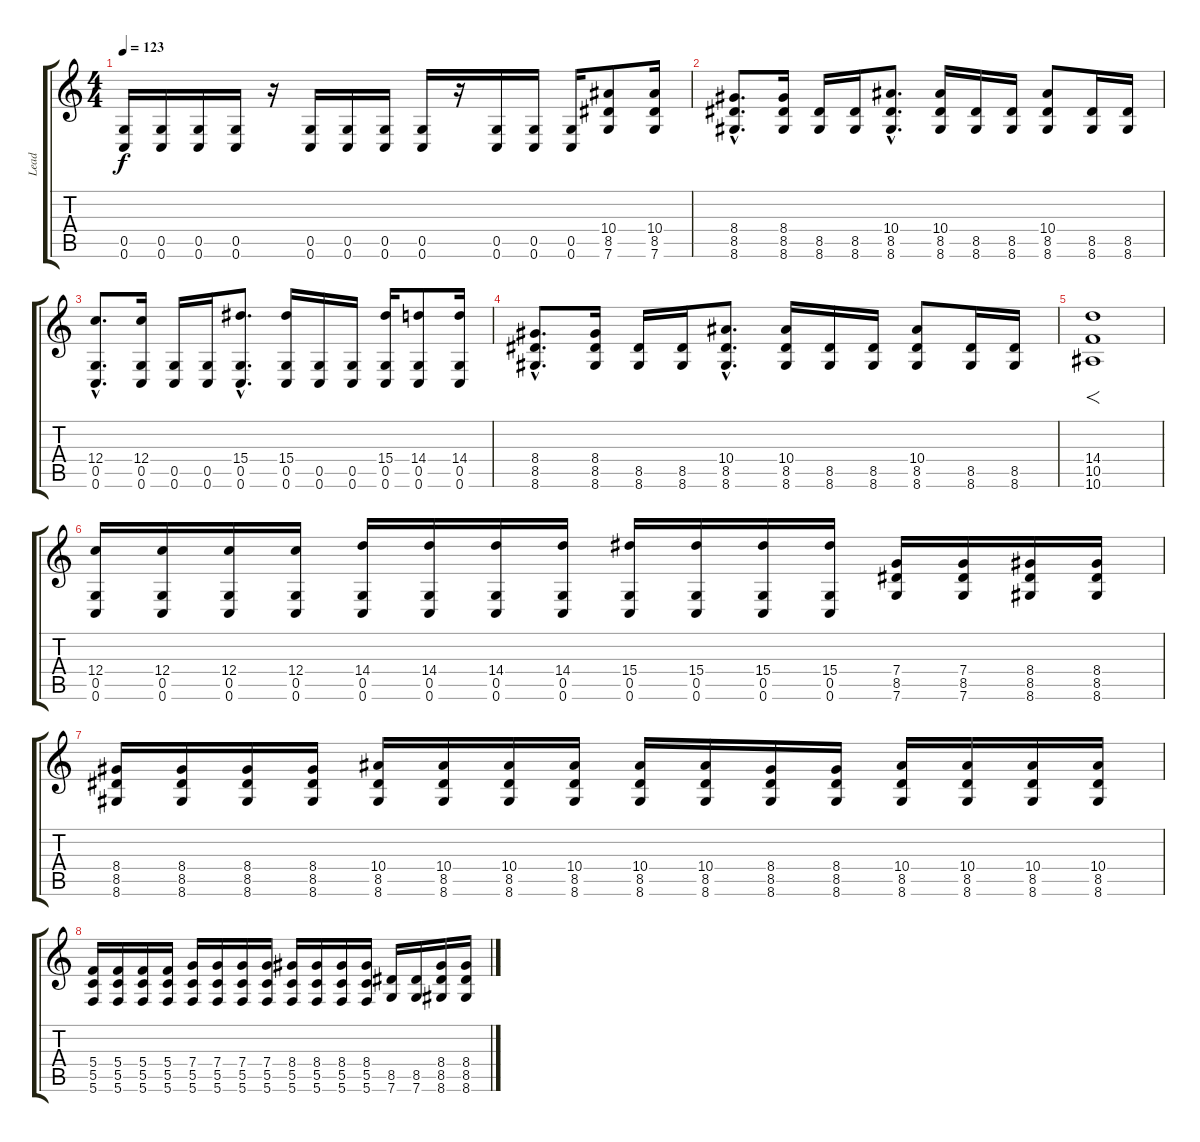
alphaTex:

\track ("Lead" "Lead") {instrument overdrivenguitar}
\staff {score tabs}
\tuning (D4 A3 F3 C3 G2 C2) {hide}
\ts (4 4)
\tempo 123
\clef g2
\ks c
(0.5 0.6).16{dy f} (0.5 0.6).16 (0.5 0.6).16 (0.5 0.6).16 r.16 (0.5 0.6).16 (0.5 0.6).16 (0.5 0.6).16 (0.5 0.6).16 r.16 (0.5 0.6).16 (0.5 0.6).16 (0.5 0.6).16 (10.4 8.5 7.6).8 (10.4 8.5 7.6).16 |
(8.4{hac} 8.5{hac} 8.6{hac}).8{d} (8.4 8.5 8.6).16 (8.5 8.6).16 (8.5 8.6).16 (10.4{hac} 8.5{hac} 8.6{hac}).8{d} (10.4 8.5 8.6).16 (8.5 8.6).16 (8.5 8.6).16 (10.4 8.5 8.6).8 (8.5 8.6).16 (8.5 8.6).16 |
(12.4{hac} 0.5{hac} 0.6{hac}).8{d} (12.4 0.5 0.6).16 (0.5 0.6).16 (0.5 0.6).16 (15.4{hac} 0.5{hac} 0.6{hac}).8{d} (15.4 0.5 0.6).16 (0.5 0.6).16 (0.5 0.6).16 (15.4 0.5 0.6).16 (14.4 0.5 0.6).8 (14.4 0.5 0.6).16 |
(8.4{hac} 8.5{hac} 8.6{hac}).8{d} (8.4 8.5 8.6).16 (8.5 8.6).16 (8.5 8.6).16 (10.4{hac} 8.5{hac} 8.6{hac}).8{d} (10.4 8.5 8.6).16 (8.5 8.6).16 (8.5 8.6).16 (10.4 8.5 8.6).8 (8.5 8.6).16 (8.5 8.6).16 |
(14.4 10.5 10.6).1{f} |
(12.4 0.5 0.6).16 (12.4 0.5 0.6).16 (12.4 0.5 0.6).16 (12.4 0.5 0.6).16 (14.4 0.5 0.6).16 (14.4 0.5 0.6).16 (14.4 0.5 0.6).16 (14.4 0.5 0.6).16 (15.4 0.5 0.6).16 (15.4 0.5 0.6).16 (15.4 0.5 0.6).16 (15.4 0.5 0.6).16 (7.4 8.5 7.6).16 (7.4 8.5 7.6).16 (8.4 8.5 8.6).16 (8.4 8.5 8.6).16 |
(8.4 8.5 8.6).16 (8.4 8.5 8.6).16 (8.4 8.5 8.6).16 (8.4 8.5 8.6).16 (10.4 8.5 8.6).16 (10.4 8.5 8.6).16 (10.4 8.5 8.6).16 (10.4 8.5 8.6).16 (10.4 8.5 8.6).16 (10.4 8.5 8.6).16 (8.4 8.5 8.6).16 (8.4 8.5 8.6).16 (10.4 8.5 8.6).16 (10.4 8.5 8.6).16 (10.4 8.5 8.6).16 (10.4 8.5 8.6).16 |
(5.4 5.5 5.6).16 (5.4 5.5 5.6).16 (5.4 5.5 5.6).16 (5.4 5.5 5.6).16 (7.4 5.5 5.6).16 (7.4 5.5 5.6).16 (7.4 5.5 5.6).16 (7.4 5.5 5.6).16 (8.4 5.5 5.6).16 (8.4 5.5 5.6).16 (8.4 5.5 5.6).16 (8.4 5.5 5.6).16 (8.5 7.6).16 (8.5 7.6).16 (8.4 8.5 8.6).16 (8.4 8.5 8.6).16
